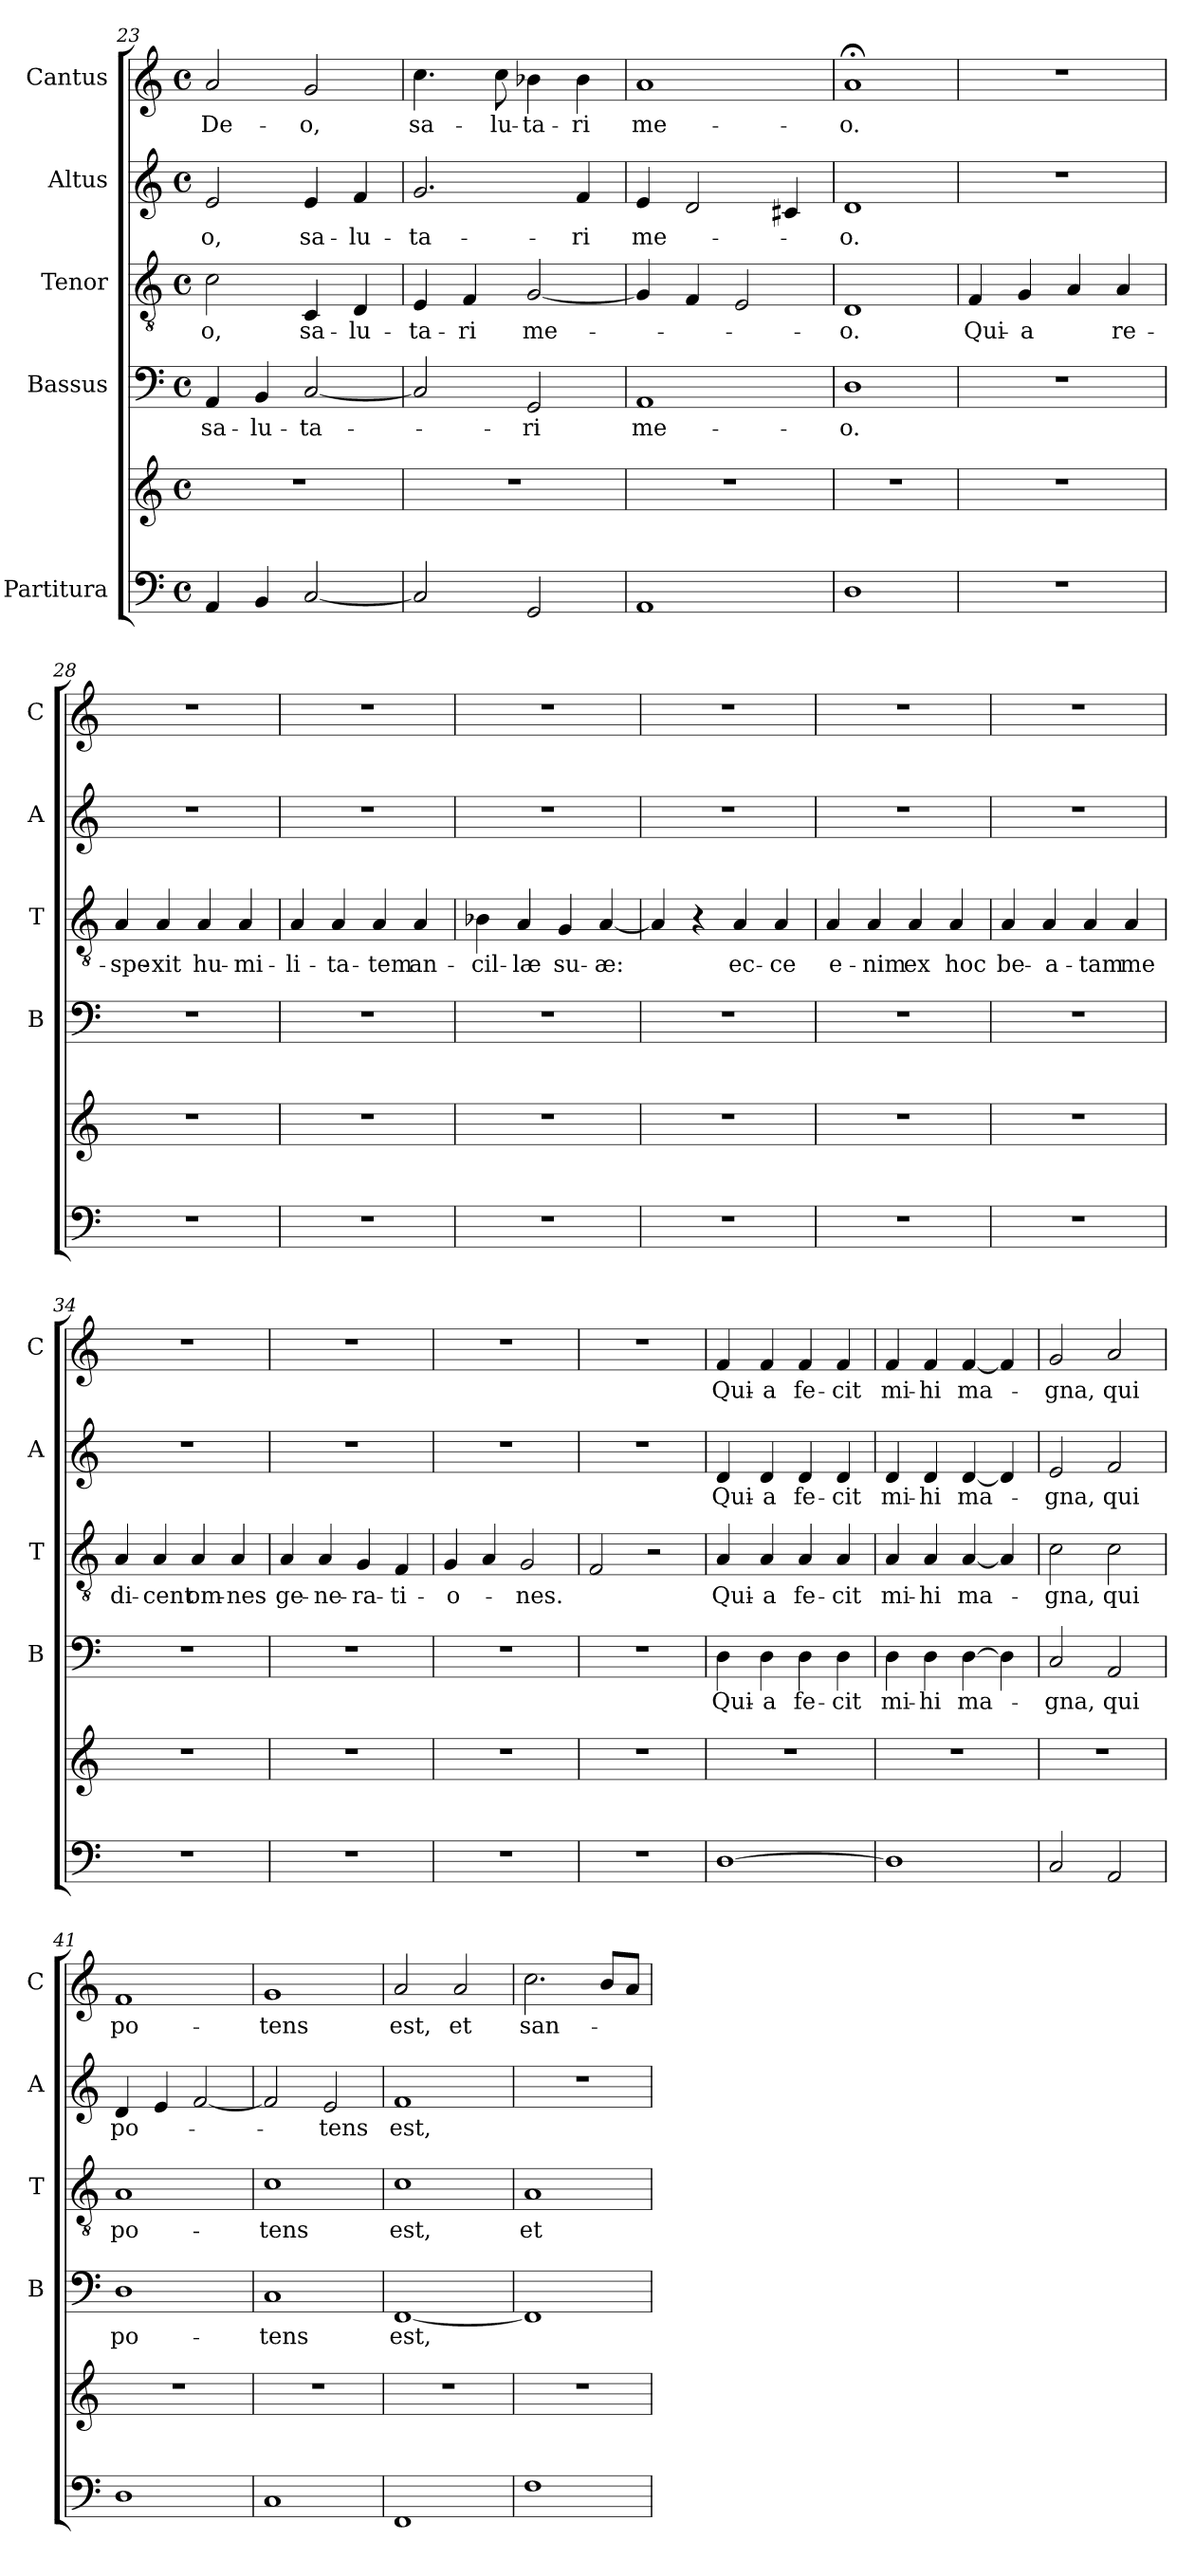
**kern	**kern	**kern	**text	**kern	**text	**kern	**text	**kern	**text
*part5	*part5	*part4	*part4	*part3	*part3	*part2	*part2	*part1	*part1
*staff6	*staff5	*staff4	*staff4	*staff3	*staff3	*staff2	*staff2	*staff1	*staff1
*I"Partitura	*	*I"Bassus	*	*I"Tenor	*	*I"Altus	*	*I"Cantus	*
*	*	*I'B	*	*I'T	*	*I'A	*	*I'C	*
*clefF4	*clefG2	*clefF4	*	*clefGv2	*	*clefG2	*	*clefG2	*
*k[]	*k[]	*k[]	*	*k[]	*	*k[]	*	*k[]	*
*C:	*C:	*C:	*	*C:	*	*C:	*	*C:	*
*M4/4	*M4/4	*M4/4	*	*M4/4	*	*M4/4	*	*M4/4	*
*met(c)	*met(c)	*met(c)	*	*met(c)	*	*met(c)	*	*met(c)	*
=23	=23	=23	=23	=23	=23	=23	=23	=23	=23
!	!	!	!LO:LY:b	!	!LO:LY:b	!	!LO:LY:b	!	!LO:LY:b
4AA/	1r	4AA/	sa-	2c\	-o,	2e/	-o,	2a/	De-
!	!	!	!LO:LY:b	!	!	!	!	!	!
4BB/	.	4BB/	-lu-	.	.	.	.	.	.
!	!	!	!LO:LY:b	!	!LO:LY:b	!	!LO:LY:b	!	!LO:LY:b
[2C/	.	[2C/	-ta-	4C/	sa-	4e/	sa-	2g/	-o,
!	!	!	!	!	!LO:LY:b	!	!LO:LY:b	!	!
.	.	.	.	4D/	-lu-	4f/	-lu-	.	.
=24	=24	=24	=24	=24	=24	=24	=24	=24	=24
!	!	!	!	!	!LO:LY:b	!	!LO:LY:b	!	!LO:LY:b
2C/]	1r	2C/]	.	4E/	-ta-	2.g/	-ta-	4.cc\	sa-
!	!	!	!	!	!LO:LY:b	!	!	!	!
.	.	.	.	4F/	-ri	.	.	.	.
!	!	!	!	!	!	!	!	!	!LO:LY:b
.	.	.	.	.	.	.	.	8cc\	-lu-
!	!	!	!LO:LY:b	!	!LO:LY:b	!	!	!	!LO:LY:b
2GG/	.	2GG/	-ri	[2G/	me-	.	.	4b-X\	-ta-
!	!	!	!	!	!	!	!LO:LY:b	!	!LO:LY:b
.	.	.	.	.	.	4f/	-ri	4b-\	-ri
=25	=25	=25	=25	=25	=25	=25	=25	=25	=25
!	!	!	!LO:LY:b	!	!	!	!LO:LY:b	!	!LO:LY:b
1AA	1r	1AA	me-	4G/]	.	4e/	me-	1a	me-
.	.	.	.	4F/	.	2d/	.	.	.
.	.	.	.	2E/	.	.	.	.	.
.	.	.	.	.	.	4c#X/	.	.	.
=26	=26	=26	=26	=26	=26	=26	=26	=26	=26
!	!	!	!LO:LY:b	!	!LO:LY:b	!	!LO:LY:b	!	!LO:LY:b
1D	1r	1D	-o.	1D	-o.	1d	-o.	1a;<	-o.
!!LO:LB:g=z
=27	=27	=27	=27	=27	=27	=27	=27	=27	=27
!	!	!	!	!	!LO:LY:b	!	!	!	!
1r	1r	1r	.	4F/	Qui-	1r	.	1r	.
!	!	!	!	!	!LO:LY:b	!	!	!	!
.	.	.	.	4G/	-a	.	.	.	.
.	.	.	.	4A/	.	.	.	.	.
!	!	!	!	!	!LO:LY:b	!	!	!	!
.	.	.	.	4A/	re-	.	.	.	.
=28	=28	=28	=28	=28	=28	=28	=28	=28	=28
!	!	!	!	!	!LO:LY:b	!	!	!	!
1r	1r	1r	.	4A/	-spe-	1r	.	1r	.
!	!	!	!	!	!LO:LY:b	!	!	!	!
.	.	.	.	4A/	-xit	.	.	.	.
!	!	!	!	!	!LO:LY:b	!	!	!	!
.	.	.	.	4A/	hu-	.	.	.	.
!	!	!	!	!	!LO:LY:b	!	!	!	!
.	.	.	.	4A/	-mi-	.	.	.	.
=29	=29	=29	=29	=29	=29	=29	=29	=29	=29
!	!	!	!	!	!LO:LY:b	!	!	!	!
1r	1r	1r	.	4A/	-li-	1r	.	1r	.
!	!	!	!	!	!LO:LY:b	!	!	!	!
.	.	.	.	4A/	-ta-	.	.	.	.
!	!	!	!	!	!LO:LY:b	!	!	!	!
.	.	.	.	4A/	-tem	.	.	.	.
!	!	!	!	!	!LO:LY:b	!	!	!	!
.	.	.	.	4A/	an-	.	.	.	.
=30	=30	=30	=30	=30	=30	=30	=30	=30	=30
!	!	!	!	!	!LO:LY:b	!	!	!	!
1r	1r	1r	.	4B-X\	-cil-	1r	.	1r	.
!	!	!	!	!	!LO:LY:b	!	!	!	!
.	.	.	.	4A/	-læ	.	.	.	.
!	!	!	!	!	!LO:LY:b	!	!	!	!
.	.	.	.	4G/	su-	.	.	.	.
!	!	!	!	!	!LO:LY:b	!	!	!	!
.	.	.	.	[4A/	-æ:	.	.	.	.
=31	=31	=31	=31	=31	=31	=31	=31	=31	=31
1r	1r	1r	.	4A/]	.	1r	.	1r	.
.	.	.	.	4r	.	.	.	.	.
!	!	!	!	!	!LO:LY:b	!	!	!	!
.	.	.	.	4A/	ec-	.	.	.	.
!	!	!	!	!	!LO:LY:b	!	!	!	!
.	.	.	.	4A/	-ce	.	.	.	.
=32	=32	=32	=32	=32	=32	=32	=32	=32	=32
!	!	!	!	!	!LO:LY:b	!	!	!	!
1r	1r	1r	.	4A/	e-	1r	.	1r	.
!	!	!	!	!	!LO:LY:b	!	!	!	!
.	.	.	.	4A/	-nim	.	.	.	.
!	!	!	!	!	!LO:LY:b	!	!	!	!
.	.	.	.	4A/	ex	.	.	.	.
!	!	!	!	!	!LO:LY:b	!	!	!	!
.	.	.	.	4A/	hoc	.	.	.	.
=33	=33	=33	=33	=33	=33	=33	=33	=33	=33
!	!	!	!	!	!LO:LY:b	!	!	!	!
1r	1r	1r	.	4A/	be-	1r	.	1r	.
!	!	!	!	!	!LO:LY:b	!	!	!	!
.	.	.	.	4A/	-a-	.	.	.	.
!	!	!	!	!	!LO:LY:b	!	!	!	!
.	.	.	.	4A/	-tam	.	.	.	.
!	!	!	!	!	!LO:LY:b	!	!	!	!
.	.	.	.	4A/	me	.	.	.	.
=34	=34	=34	=34	=34	=34	=34	=34	=34	=34
!	!	!	!	!	!LO:LY:b	!	!	!	!
1r	1r	1r	.	4A/	di-	1r	.	1r	.
!	!	!	!	!	!LO:LY:b	!	!	!	!
.	.	.	.	4A/	-cent	.	.	.	.
!	!	!	!	!	!LO:LY:b	!	!	!	!
.	.	.	.	4A/	om-	.	.	.	.
!	!	!	!	!	!LO:LY:b	!	!	!	!
.	.	.	.	4A/	-nes	.	.	.	.
=35	=35	=35	=35	=35	=35	=35	=35	=35	=35
!	!	!	!	!	!LO:LY:b	!	!	!	!
1r	1r	1r	.	4A/	ge-	1r	.	1r	.
!	!	!	!	!	!LO:LY:b	!	!	!	!
.	.	.	.	4A/	-ne-	.	.	.	.
!	!	!	!	!	!LO:LY:b	!	!	!	!
.	.	.	.	4G/	-ra-	.	.	.	.
!	!	!	!	!	!LO:LY:b	!	!	!	!
.	.	.	.	4F/	-ti-	.	.	.	.
=36	=36	=36	=36	=36	=36	=36	=36	=36	=36
!	!	!	!	!	!LO:LY:b	!	!	!	!
1r	1r	1r	.	4G/	-o-	1r	.	1r	.
.	.	.	.	4A/	.	.	.	.	.
!	!	!	!	!	!LO:LY:b	!	!	!	!
.	.	.	.	2G/	-nes.	.	.	.	.
=37	=37	=37	=37	=37	=37	=37	=37	=37	=37
1r	1r	1r	.	2F/	.	1r	.	1r	.
.	.	.	.	2r	.	.	.	.	.
!!LO:PB:g=z
=38	=38	=38	=38	=38	=38	=38	=38	=38	=38
!	!	!	!LO:LY:b	!	!LO:LY:b	!	!LO:LY:b	!	!LO:LY:b
[1D	1r	4D\	Qui-	4A/	Qui-	4d/	Qui-	4f/	Qui-
!	!	!	!LO:LY:b	!	!LO:LY:b	!	!LO:LY:b	!	!LO:LY:b
.	.	4D\	-a	4A/	-a	4d/	-a	4f/	-a
!	!	!	!LO:LY:b	!	!LO:LY:b	!	!LO:LY:b	!	!LO:LY:b
.	.	4D\	fe-	4A/	fe-	4d/	fe-	4f/	fe-
!	!	!	!LO:LY:b	!	!LO:LY:b	!	!LO:LY:b	!	!LO:LY:b
.	.	4D\	-cit	4A/	-cit	4d/	-cit	4f/	-cit
=39	=39	=39	=39	=39	=39	=39	=39	=39	=39
!	!	!	!LO:LY:b	!	!LO:LY:b	!	!LO:LY:b	!	!LO:LY:b
1D]	1r	4D\	mi-	4A/	mi-	4d/	mi-	4f/	mi-
!	!	!	!LO:LY:b	!	!LO:LY:b	!	!LO:LY:b	!	!LO:LY:b
.	.	4D\	-hi	4A/	-hi	4d/	-hi	4f/	-hi
!	!	!	!LO:LY:b	!	!LO:LY:b	!	!LO:LY:b	!	!LO:LY:b
.	.	[4D\	ma-	[4A/	ma-	[4d/	ma-	[4f/	ma-
.	.	4D\]	.	4A/]	.	4d/]	.	4f/]	.
=40	=40	=40	=40	=40	=40	=40	=40	=40	=40
!	!	!	!LO:LY:b	!	!LO:LY:b	!	!LO:LY:b	!	!LO:LY:b
2C/	1r	2C/	-gna,	2c\	-gna,	2e/	-gna,	2g/	-gna,
!	!	!	!LO:LY:b	!	!LO:LY:b	!	!LO:LY:b	!	!LO:LY:b
2AA/	.	2AA/	qui	2c\	qui	2f/	qui	2a/	qui
=41	=41	=41	=41	=41	=41	=41	=41	=41	=41
!	!	!	!LO:LY:b	!	!LO:LY:b	!	!LO:LY:b	!	!LO:LY:b
1D	1r	1D	po-	1A	po-	4d/	po-	1f	po-
.	.	.	.	.	.	4e/	.	.	.
.	.	.	.	.	.	[2f/	.	.	.
=42	=42	=42	=42	=42	=42	=42	=42	=42	=42
!	!	!	!LO:LY:b	!	!LO:LY:b	!	!	!	!LO:LY:b
1C	1r	1C	-tens	1c	-tens	2f/]	.	1g	-tens
!	!	!	!	!	!	!	!LO:LY:b	!	!
.	.	.	.	.	.	2e/	-tens	.	.
=43	=43	=43	=43	=43	=43	=43	=43	=43	=43
!	!	!	!LO:LY:b	!	!LO:LY:b	!	!LO:LY:b	!	!LO:LY:b
1FF	1r	[1FF	est,	1c	est,	1f	est,	2a/	est,
!	!	!	!	!	!	!	!	!	!LO:LY:b
.	.	.	.	.	.	.	.	2a/	et
=44	=44	=44	=44	=44	=44	=44	=44	=44	=44
!	!	!	!	!	!LO:LY:b	!	!	!	!LO:LY:b
1F	1r	1FF]	.	1A	et	1r	.	2.cc\	san-
.	.	.	.	.	.	.	.	8b/L	.
.	.	.	.	.	.	.	.	8a/J	.
=	=	=	=	=	=	=	=	=	=
*-	*-	*-	*-	*-	*-	*-	*-	*-	*-
